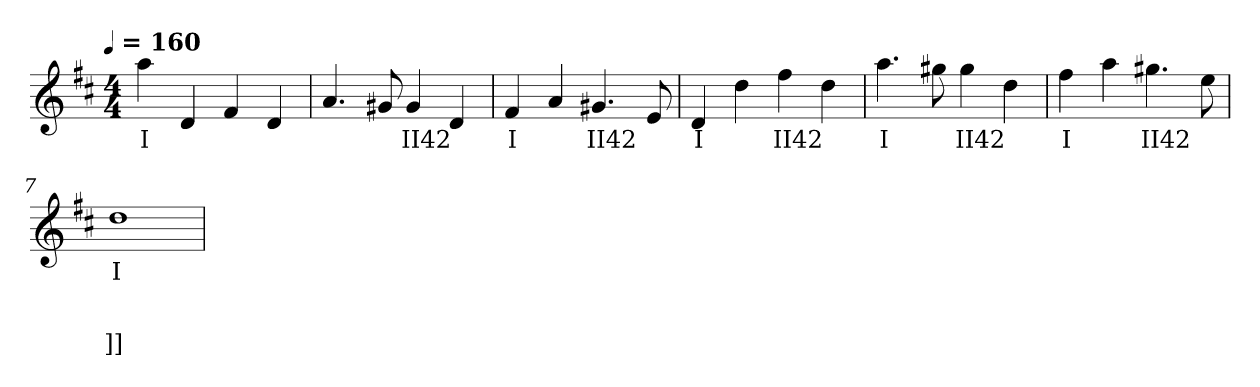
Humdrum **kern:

**kern	**text	**text	**text	**text
*part1	*part1	*part1	*part1	*part1
*staff1	*staff1	*staff1	*staff1	*staff1
*clefG2	*	*	*	*
*k[f#c#]	*	*	*	*
*D:	*	*	*	*
!!LO:TX:omd:t=[quarter] = 160
*M4/4	*	*	*	*
*MM160	*	*	*	*
=1	=1	=1	=1	=1
4aa	I	.	.	.
4d	.	.	.	.
4f#	.	.	.	.
4d	.	.	.	.
=2	=2	=2	=2	=2
4.a	.	.	.	.
8g#X	.	.	.	.
4g#	II42	.	.	.
4d	.	.	.	.
=3	=3	=3	=3	=3
4f#	I	.	.	.
4a	.	.	.	.
4.g#X	II42	.	.	.
8e	.	.	.	.
=4	=4	=4	=4	=4
4d	I	.	.	.
4dd	.	.	.	.
4ff#	II42	.	.	.
4dd	.	.	.	.
=5	=5	=5	=5	=5
4.aa	I	.	.	.
8gg#X	.	.	.	.
4gg#	II42	.	.	.
4dd	.	.	.	.
=6	=6	=6	=6	=6
4ff#	I	.	.	.
4aa	.	.	.	.
4.gg#X	II42	.	.	.
8ee	.	.	.	.
=7	=7	=7	=7	=7
1dd	I	.	.	]]
=	=	=	=	=
*-	*-	*-	*-	*-
